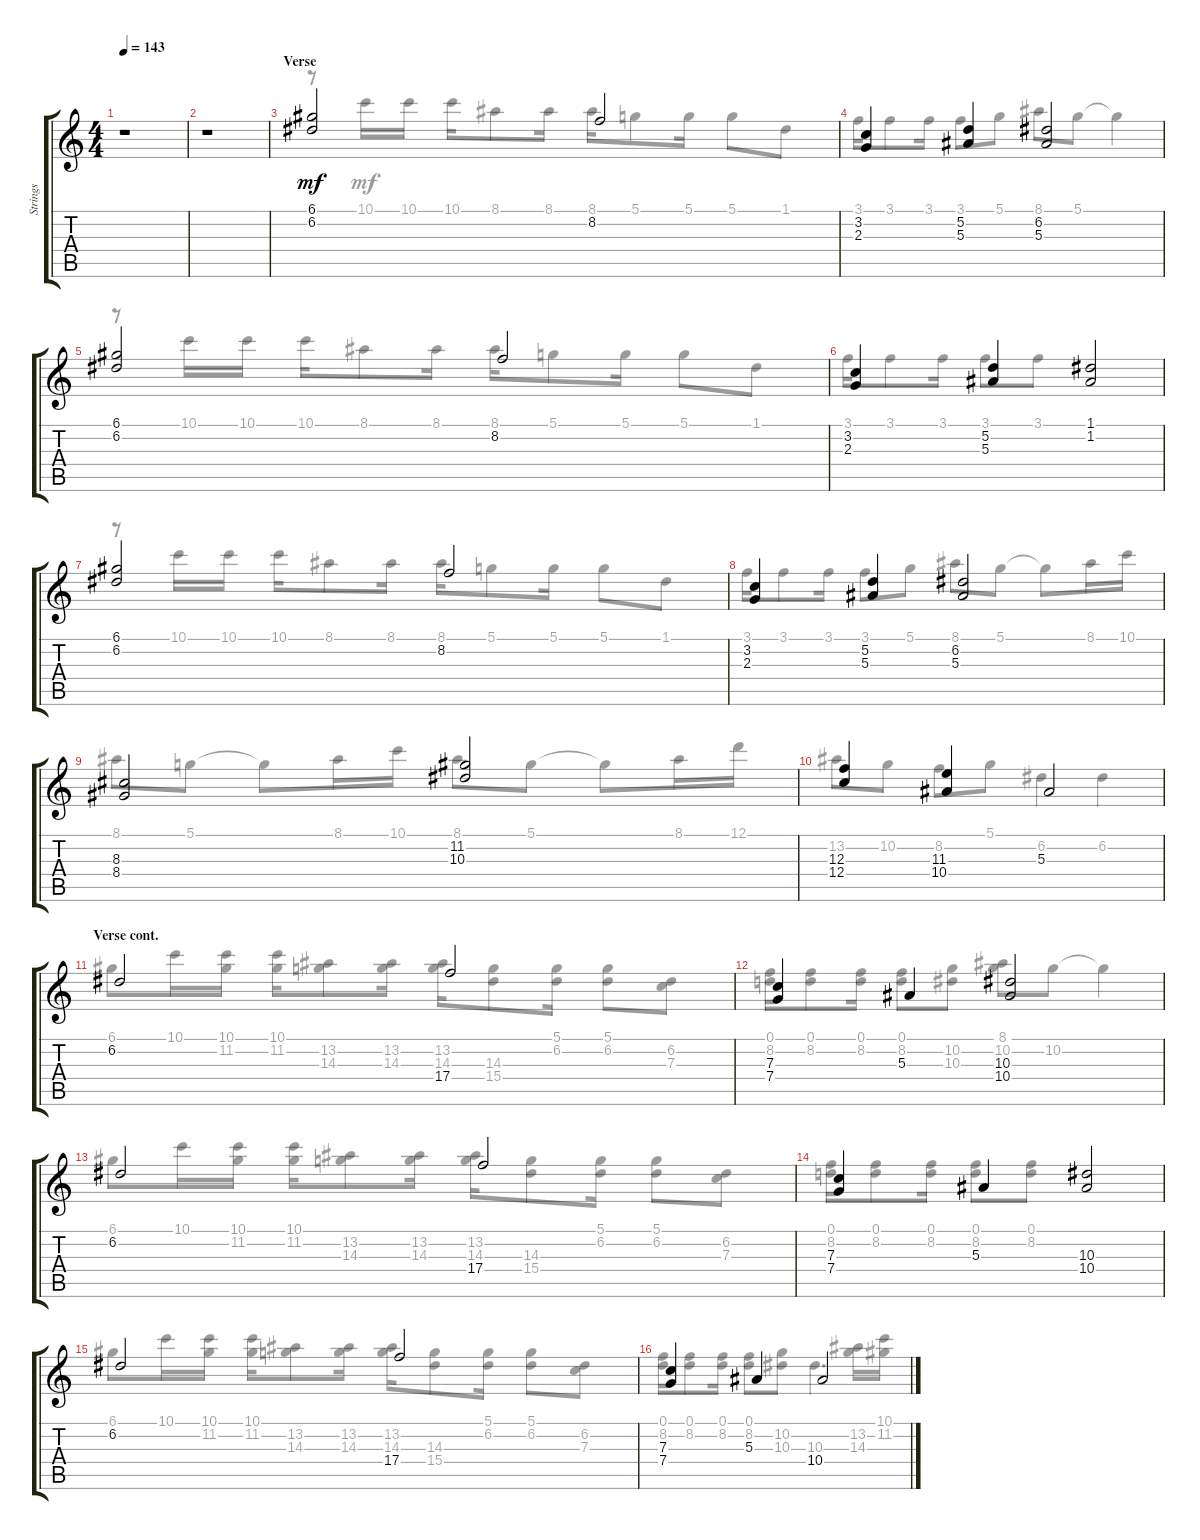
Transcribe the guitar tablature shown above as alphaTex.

\track ("Strings" "Strings") {instrument electricguitarclean}
\staff {score tabs}
\tuning (D4 A3 F3 C3 G2 C2) {hide}
\voice
\ts (4 4)
\tempo 143
\clef g2
\ks aminor
r.1{dy mf} |
r.1 |
\section ("" "Verse")
(6.1 6.2).2 8.2.2 |
(3.2 2.3).4 (5.2 5.3).4 (6.2 5.3).2 |
(6.1 6.2).2 8.2.2 |
(3.2 2.3).4 (5.2 5.3).4 (1.1 1.2).2 |
(6.1 6.2).2 8.2.2 |
(3.2 2.3).4 (5.2 5.3).4 (6.2 5.3).2 |
(8.3 8.4).2 (11.2 10.3).2 |
(12.3 12.4).4 (11.3 10.4).4 5.3.2 |
\section ("" "Verse cont.")
6.2.2 17.4.2 |
(7.3 7.4).4 5.3.4 (10.3 10.4).2 |
6.2.2 17.4.2 |
(7.3 7.4).4 5.3.4 (10.3 10.4).2 |
6.2.2 17.4.2 |
(7.3 7.4).4 5.3.4 10.4.2
\voice
\clef g2
\ottava regular
\simile none
\ks aminor
|
|
r.8 10.1.16 10.1.16 10.1.16 8.1.8 8.1.16 8.1.16 5.1.8 5.1.16 5.1.8 1.1.8 |
3.1.16 3.1.8 3.1.16 3.1.8 5.1.8 8.1.8 5.1.8 5.1{t}.4 |
r.8 10.1.16 10.1.16 10.1.16 8.1.8 8.1.16 8.1.16 5.1.8 5.1.16 5.1.8 1.1.8 |
3.1.16 3.1.8 3.1.16 3.1.8 3.1.8 |
r.8 10.1.16 10.1.16 10.1.16 8.1.8 8.1.16 8.1.16 5.1.8 5.1.16 5.1.8 1.1.8 |
3.1.16 3.1.8 3.1.16 3.1.8 5.1.8 8.1.8 5.1.8 5.1{t}.8 8.1.16 10.1.16 |
8.1.8 5.1.8 5.1{t}.8 8.1.16 10.1.16 8.1.8 5.1.8 5.1{t}.8 8.1.16 12.1.16 |
13.2.8 10.2.8 8.2.8 5.1.8 6.2.4 6.2.4 |
6.1.8 10.1.16 (10.1 11.2).16 (10.1 11.2).16 (13.2 14.3).8 (13.2 14.3).16 (13.2 14.3).16 (14.3 15.4).8 (5.1 6.2).16 (5.1 6.2).8 (6.2 7.3).8 |
(0.1 8.2).16 (0.1 8.2).8 (0.1 8.2).16 (0.1 8.2).8 (10.2 10.3).8 (8.1 10.2).8 10.2.8 10.2{t}.4 |
6.1.8 10.1.16 (10.1 11.2).16 (10.1 11.2).16 (13.2 14.3).8 (13.2 14.3).16 (13.2 14.3).16 (14.3 15.4).8 (5.1 6.2).16 (5.1 6.2).8 (6.2 7.3).8 |
(0.1 8.2).16 (0.1 8.2).8 (0.1 8.2).16 (0.1 8.2).8 (0.1 8.2).8 |
6.1.8 10.1.16 (10.1 11.2).16 (10.1 11.2).16 (13.2 14.3).8 (13.2 14.3).16 (13.2 14.3).16 (14.3 15.4).8 (5.1 6.2).16 (5.1 6.2).8 (6.2 7.3).8 |
(0.1 8.2).16 (0.1 8.2).8 (0.1 8.2).16 (0.1 8.2).8 (10.2 10.3).8 10.3.4{d} (13.2 14.3).16 (10.1 11.2).16
